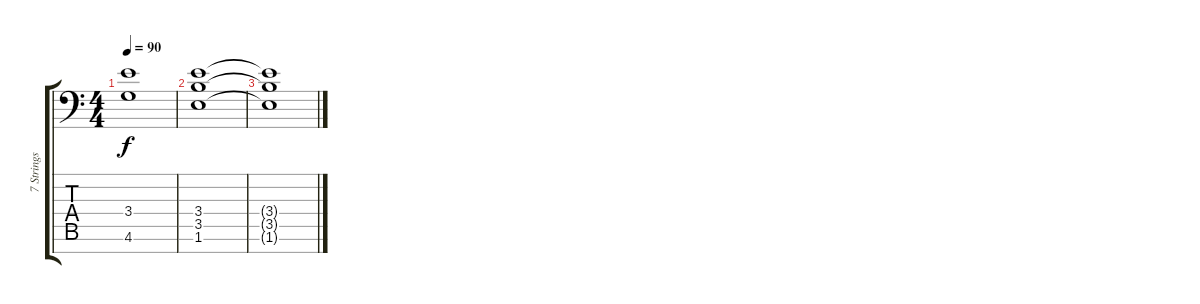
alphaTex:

\track ("7 Strings Guitar" "7 Strings ") {instrument distortionguitar}
\staff {score tabs}
\tuning (Eb4 Bb3 Gb3 Db3 Ab2 Eb2 Bb1) {hide}
\ts (4 4)
\tempo 90
\clef f4
\ks c
(3.4 4.6).1{dy f} |
(3.4 3.5 1.6).1 |
(3.4{t} 3.5{t} 1.6{t}).1
